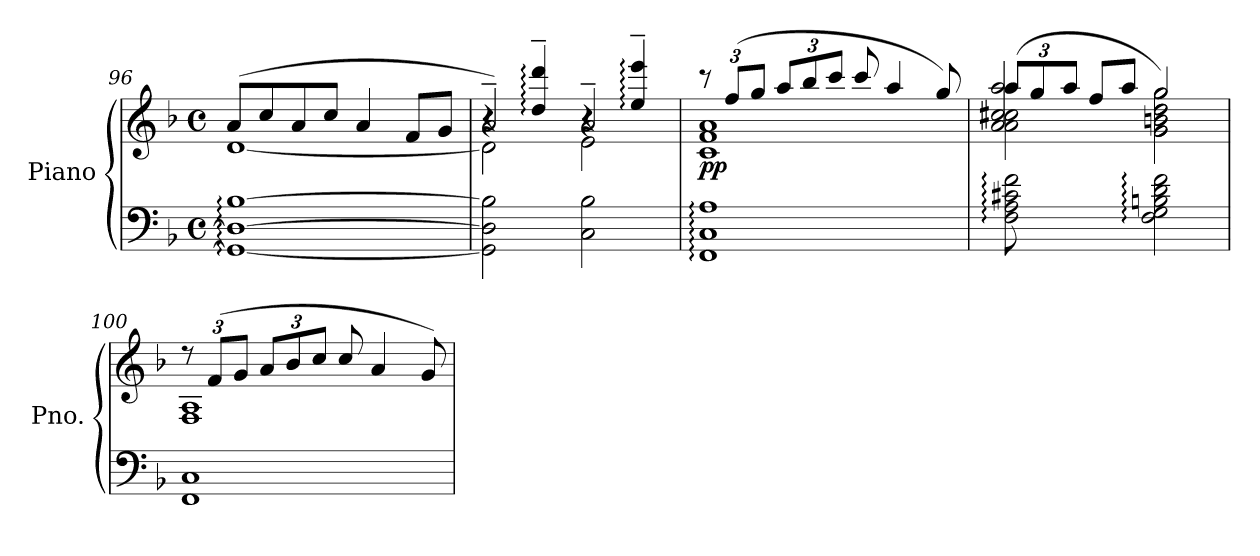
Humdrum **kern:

**kern	**kern	**dynam
*part1	*part1	*part1
*staff2	*staff1	*staff1/2
*I"Piano	*	*
*I'Pno.	*	*
*clefF4	*clefG2	*
*k[b-]	*k[b-]	*
*M4/4	*M4/4	*
*met(c)	*met(c)	*
=96	=96	=96
*	*^	*
!	!	!	!LO:DY:b
!	!	!	!LO:DY:n=1:b
1GG_: 1D_: [1B-:	(<8a/L	[1d	other-dynamics p
.	8cc/	.	.
.	8a/	.	.
.	8cc/J	.	.
.	4a/	.	.
.	8f/L	.	.
.	8g/J	.	.
=97	=97	=97	=97
*	*	*^	*
2GG\] 2D\] 2B-\]	4r	2d\]	2a~/)	.
.	4dd/:~ 4ddd/:~	.	.	.
2C\ 2B-\	4r	2e\	2a~/	.
.	4ee/:~ 4eee/:~	.	.	.
*	*v	*v	*v	*
=98	=98	=98
*	*Xbrackettup	*
*	*^	*
!	!	!	!LO:DY:b
1FF: 1C: 1A:	12r	1c: 1f: 1a:	pp
.	(>12ff/L	.	.
.	12gg/J	.	.
.	12aa/L	.	.
.	12bb-/	.	.
.	12ccc/J	.	.
.	8ccc/	.	.
.	4aa/	.	.
.	8gg/)	.	.
*	*v	*v	*
=99	=99	=99
!LO:N:n=1:head=open	!	!
!LO:N:n=2:head=open	!	!
!LO:N:n=3:head=open	!	!
!LO:N:n=4:head=open	!	!
*	*^	*
*	*	*^	*
8F\: 8A\: 8c#X\: 8f\:	(>12aa/L	2a\ 2cc#X\	2a!/: 2cc#!/: 2aa!/:	.
.	12gg/	.	.	.
8ryy	.	.	.	.
.	12aa/J	.	.	.
4ryy	8ff/L	.	.	.
.	8aa/J	.	.	.
!LO:N:n=1:head=open	!	!	!	!
!LO:N:n=2:head=open	!	!	!	!
!LO:N:n=3:head=open	!	!	!	!
!LO:N:n=4:head=open	!	!	!	!
!LO:N:n=5:head=open	!	!	!	!
2F\: 2G\: 2Bn\: 2d\: 2f\:	2gg/)	2g\ 2bn\ 2dd\	2g!\: 2b!\: 2dd!\: 2gg!\:	.
*	*	*v	*v	*
!!LO:LB:g=z
=100	=100	=100	=100
1FF 1C	12r	1F 1A	.
.	(<12f/L	.	.
.	12g/J	.	.
.	12a/L	.	.
.	12b-/	.	.
.	12cc/J	.	.
.	8cc/	.	.
.	4a/	.	.
.	8g/)	.	.
*	*v	*v	*
=	=	=
*-	*-	*-
